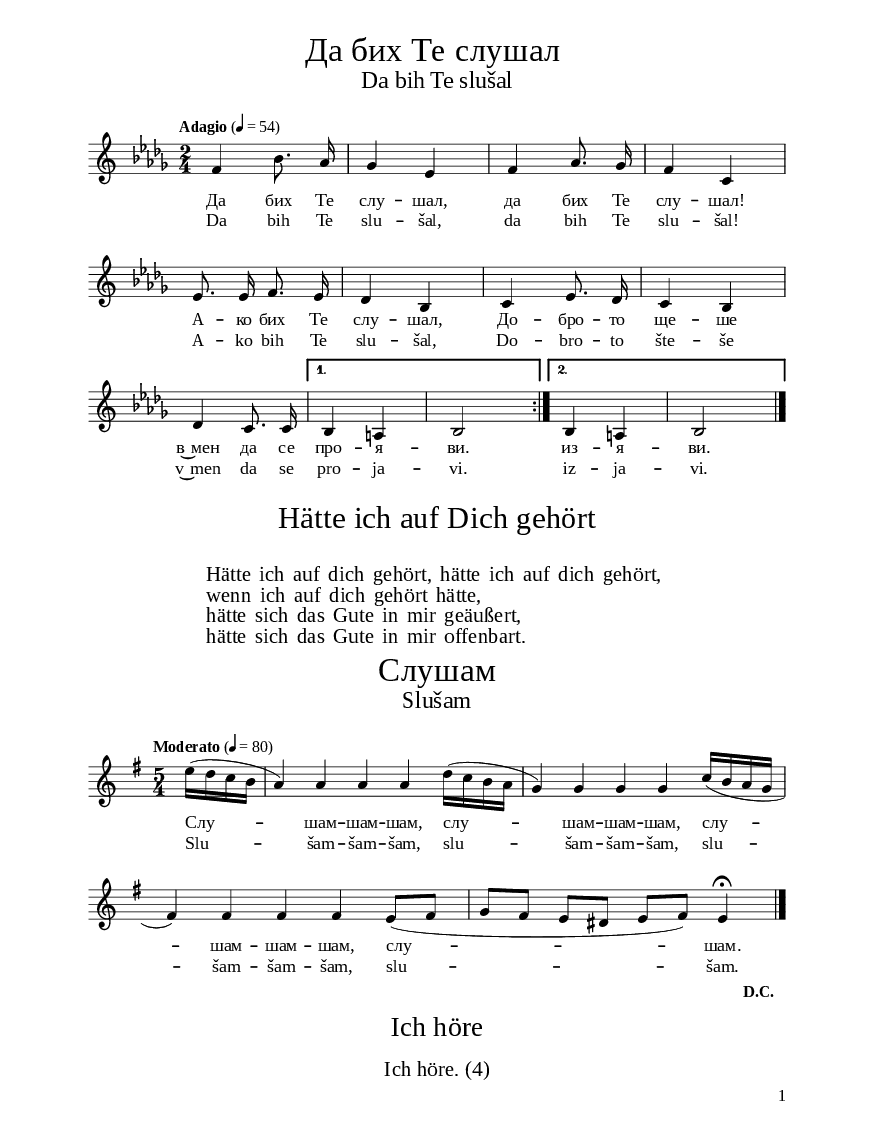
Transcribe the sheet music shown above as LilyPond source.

\version "2.24.2"

% include paper part and global functions
\include "include/globals.ily"

\bookpart {
  \label #'ref174_1
  \tocItem \markup "Да бих Тe слушал – Da bih Te slušal"
  \include "include/bookpart-paper.ily"
  \score {
    \include "include/score-layout.ily"

    \new Voice \absolute {
      \clef treble
      \key bes \minor
      \time 2/4
      \tempoFunc "Adagio" 4 "54"
      \autoBeamOff
      \repeat volta 2 {
        f'4 bes'8. as'16 | % 2
        ges'4 es'4 | % 3
        f'4 as'8. ges'16 | % 4
        f'4 c'4 \break | % 5
        es'8. es'16 f'8. es'16 | % 6
        des'4 bes4 | % 7
        c'4 es'8. des'16 | % 8
        c'4 bes4 \break | % 9
        des'4 c'8. c'16 |
      }
      \alternative {
        {
          bes4 a4 | % 11
          bes2
        }
        {
          bes4 a4 | % 11
          bes2 \bar "|."
        }
      }
    }

    \addlyrics {
      Да бих Те
      слу -- шал, да бих Те слу -- шал! А -- ко бих
      Те слу -- шал, До -- бро -- то ще -- ше в~мен да
      се про -- я -- ви. из -- я -- ви.}
      \addlyrics {
        Da bih Te
        slu -- šal, da bih Te slu -- šal! A -- ko bih
        Te slu -- šal, Do -- bro -- to šte -- še v~men da
        se pro -- ja -- vi. iz -- ja -- vi.}

        \header {
          title = \titleFunc "Да бих Тe слушал " "Da bih Te slušal"
        }

        \midi{}

      } % score




      % include foreign translation(s) of the song
      \version "2.20.0"

\markup \fill-line { \fontsize #6 "Hätte ich auf Dich gehört" }
\markup \null
\markup \null
\markup \fontsize #+2.5 {
  \hspace #10
  \override #'(baseline-skip . 2)

  \column {
    \line { " " }

\line { " " Hätte ich auf dich gehört, hätte ich auf dich gehört,}

\line { " " wenn ich auf dich gehört hätte,}

\line { " " hätte sich das Gute in mir geäußert, }

\line { " " hätte sich das Gute in mir offenbart.}

  }
}

      \markup \empty-one


      \label #'ref174_2
      \tocItem \markup "Слушам – Slušam"
      \include "include/bookpart-paper.ily"
      \score {
        \include "include/score-layout.ily"
        \new Voice \absolute {
          \clef treble
          \key e \minor
          \time 5/4
          \tempoFunc "Moderato" 4 "80"
          \autoBeamOff
          \partial 4
          e''16 ( [  d''16  c''16  b'16 ] | % 2
          a'4 ) a'4 a'4 a'4  d''16 (
          [  c''16  b'16  a'16 ] | % 3
          g'4 ) g'4 g'4 g'4 c''16 ( [
          b'16 a'16 g'16 ] \break | % 4
          fis'4 ) fis'4 fis'4 fis'4 e'8
          ( [ fis'8 ] | % 5
          g'8 [ fis'8 ] e'8 [ dis'8 ] \stemUp
          e'8 [ fis'8 ])  e'4 ^\fermata  \bar "|."
        }

        \addlyrics {
          Слу --    шам -- шам --
          шам, слу --    шам --
          шам -- шам, слу --
          шам -- шам -- шам, слу --
          шам.}
          \addlyrics {
            Slu --    šam -- šam --
            šam, slu --    šam --
            šam -- šam, slu --
            šam -- šam -- šam, slu --
            šam.}


            \header {
              title = \titleFunc "Слушам" "Slušam"
            }

            \midi{}

          } % score

          \markup \dc-one "D.C."

          % include foreign translation(s) of the song
          \version "2.24.0"

\markup \fill-line { \fontsize #deTitleFontSize "Ich höre" }
\markup \null
\markup \null
\markup \fontsize #deCoupletFontSize {
  \hspace #28
  \override #`(baseline-skip . ,deCoupletBaselineSkip)

  \column {
    
     \line { " Ich höre. (4)" }



  }
}


        } % bookpart


